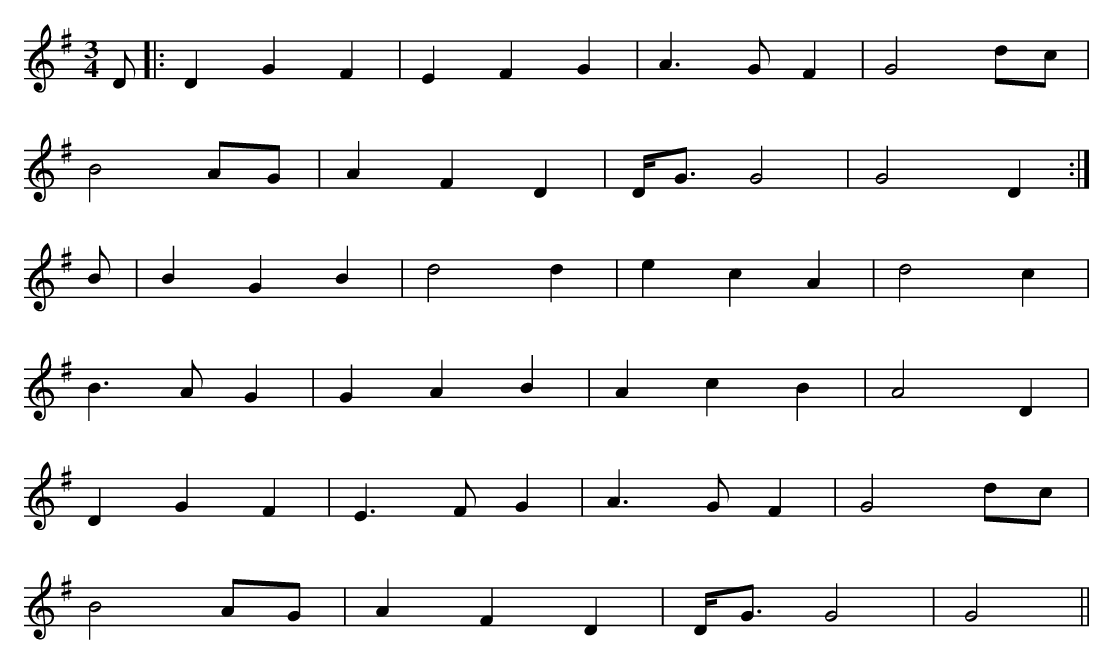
X:1
M:3/4
K:G
D|:D2 G2 F2|E2 F2 G2|A3G F2|G4 dc|
B4 AG|A2 F2 D2|D<G G4|G4 D2:|
B|B2 G2 B2|d4 d2|e2 c2 A2|d4 c2|
B3A G2|G2 A2 B2|A2 c2 B2|A4 D2|
D2 G2 F2|E3F G2|A3G F2|G4 dc|
B4 AG|A2 F2 D2|D<G G4|G4||
